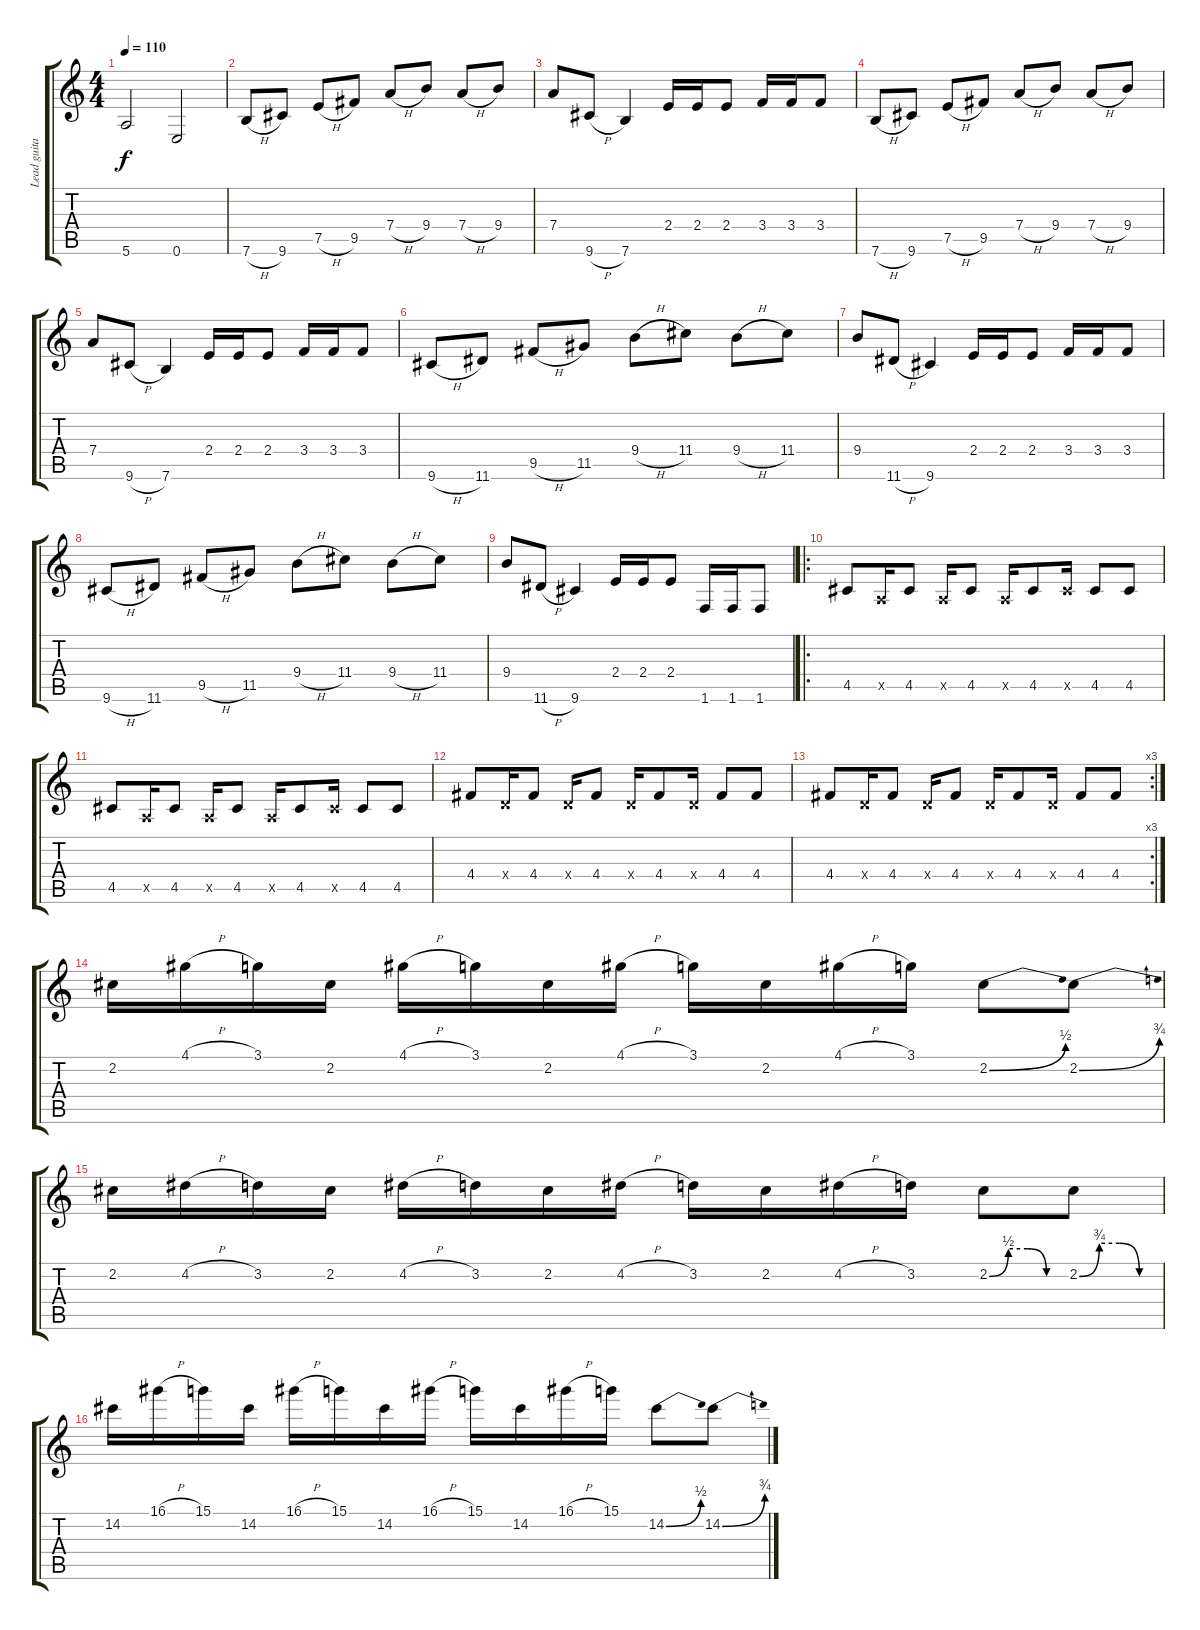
\track ("Lead guitar" "Lead guita") {instrument overdrivenguitar}
\staff {score tabs}
\tuning (E4 B3 G3 D3 A2 E2) {hide}
\ts (4 4)
\tempo 110
\clef g2
\ks c
5.6.2{dy f} 0.6.2 |
7.6{h}.8 9.6.8 7.5{h}.8 9.5.8 7.4{h}.8 9.4.8 7.4{h}.8 9.4.8 |
7.4.8 9.6{h}.8 7.6.4 2.4.16 2.4.16 2.4.8 3.4.16 3.4.16 3.4.8 |
7.6{h}.8 9.6.8 7.5{h}.8 9.5.8 7.4{h}.8 9.4.8 7.4{h}.8 9.4.8 |
7.4.8 9.6{h}.8 7.6.4 2.4.16 2.4.16 2.4.8 3.4.16 3.4.16 3.4.8 |
9.6{h}.8 11.6.8 9.5{h}.8 11.5.8 9.4{h}.8 11.4.8 9.4{h}.8 11.4.8 |
9.4.8 11.6{h}.8 9.6.4 2.4.16 2.4.16 2.4.8 3.4.16 3.4.16 3.4.8 |
9.6{h}.8 11.6.8 9.5{h}.8 11.5.8 9.4{h}.8 11.4.8 9.4{h}.8 11.4.8 |
9.4.8 11.6{h}.8 9.6.4 2.4.16 2.4.16 2.4.8 1.6.16 1.6.16 1.6.8 |
\ro
4.5.8 0.5{x}.16 4.5.8 0.5{x}.16 4.5.8 0.5{x}.16 4.5.8 4.5{x}.16 4.5.8 4.5.8 |
4.5.8 0.5{x}.16 4.5.8 0.5{x}.16 4.5.8 0.5{x}.16 4.5.8 4.5{x}.16 4.5.8 4.5.8 |
4.4.8 0.4{x}.16 4.4.8 0.4{x}.16 4.4.8 0.4{x}.16 4.4.8 0.4{x}.16 4.4.8 4.4.8 |
\rc 3
4.4.8 0.4{x}.16 4.4.8 0.4{x}.16 4.4.8 0.4{x}.16 4.4.8 0.4{x}.16 4.4.8 4.4.8 |
2.2.16 4.1{h}.16 3.1.16 2.2.16 4.1{h}.16 3.1.16 2.2.16 4.1{h}.16 3.1.16 2.2.16 4.1{h}.16 3.1.16 2.2{be (bend 0 0 60 2)}.8 2.2{be (bend 0 0 60 3)}.8 |
2.2.16 4.2{h}.16 3.2.16 2.2.16 4.2{h}.16 3.2.16 2.2.16 4.2{h}.16 3.2.16 2.2.16 4.2{h}.16 3.2.16 2.2{be (custom 0 0 15 2 30 2 45 0 60 0)}.8 2.2{be (custom 0 0 15 3 30 3 45 0 60 0)}.8 |
14.2.16 16.1{h}.16 15.1.16 14.2.16 16.1{h}.16 15.1.16 14.2.16 16.1{h}.16 15.1.16 14.2.16 16.1{h}.16 15.1.16 14.2{be (bend 0 0 60 2)}.8 14.2{be (bend 0 0 60 3)}.8
